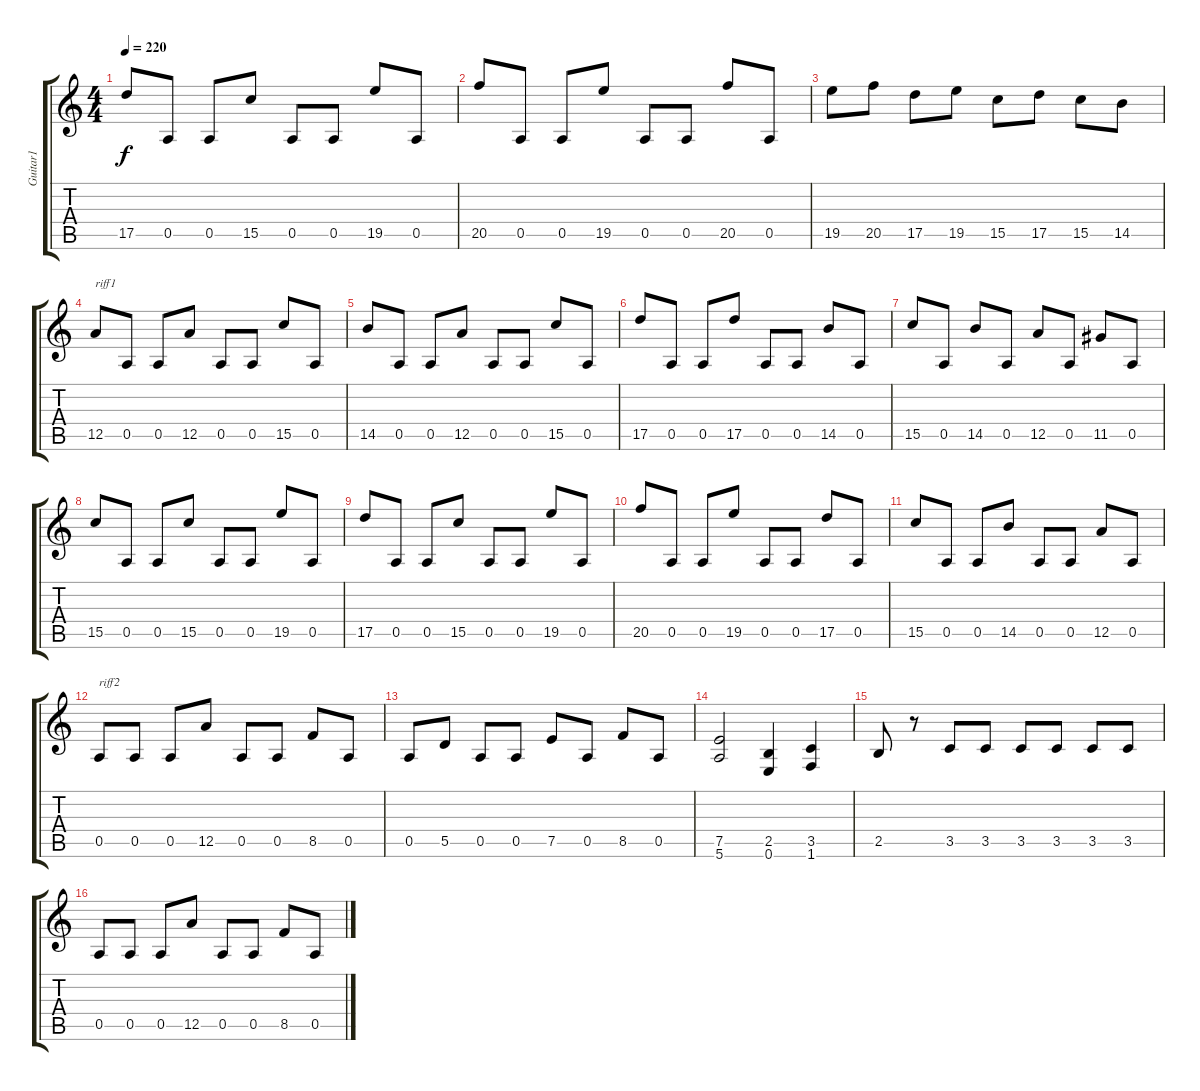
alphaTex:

\track ("Guitar1" "Guitar1") {instrument distortionguitar}
\staff {score tabs}
\tuning (E4 B3 G3 D3 A2 E2) {hide}
\ts (4 4)
\tempo 220
\clef g2
\ks c
17.5.8{dy f} 0.5.8 0.5.8 15.5.8 0.5.8 0.5.8 19.5.8 0.5.8 |
20.5.8 0.5.8 0.5.8 19.5.8 0.5.8 0.5.8 20.5.8 0.5.8 |
19.5.8 20.5.8 17.5.8 19.5.8 15.5.8 17.5.8 15.5.8 14.5.8 |
12.5.8{txt "riff1"} 0.5.8 0.5.8 12.5.8 0.5.8 0.5.8 15.5.8 0.5.8 |
14.5.8 0.5.8 0.5.8 12.5.8 0.5.8 0.5.8 15.5.8 0.5.8 |
17.5.8 0.5.8 0.5.8 17.5.8 0.5.8 0.5.8 14.5.8 0.5.8 |
15.5.8 0.5.8 14.5.8 0.5.8 12.5.8 0.5.8 11.5.8 0.5.8 |
15.5.8 0.5.8 0.5.8 15.5.8 0.5.8 0.5.8 19.5.8 0.5.8 |
17.5.8 0.5.8 0.5.8 15.5.8 0.5.8 0.5.8 19.5.8 0.5.8 |
20.5.8 0.5.8 0.5.8 19.5.8 0.5.8 0.5.8 17.5.8 0.5.8 |
15.5.8 0.5.8 0.5.8 14.5.8 0.5.8 0.5.8 12.5.8 0.5.8 |
0.5.8{txt "riff2"} 0.5.8 0.5.8 12.5.8 0.5.8 0.5.8 8.5.8 0.5.8 |
0.5.8 5.5.8 0.5.8 0.5.8 7.5.8 0.5.8 8.5.8 0.5.8 |
(7.5 5.6).2 (2.5 0.6).4 (3.5 1.6).4 |
2.5.8 r.8 3.5.8 3.5.8 3.5.8 3.5.8 3.5.8 3.5.8 |
0.5.8 0.5.8 0.5.8 12.5.8 0.5.8 0.5.8 8.5.8 0.5.8
